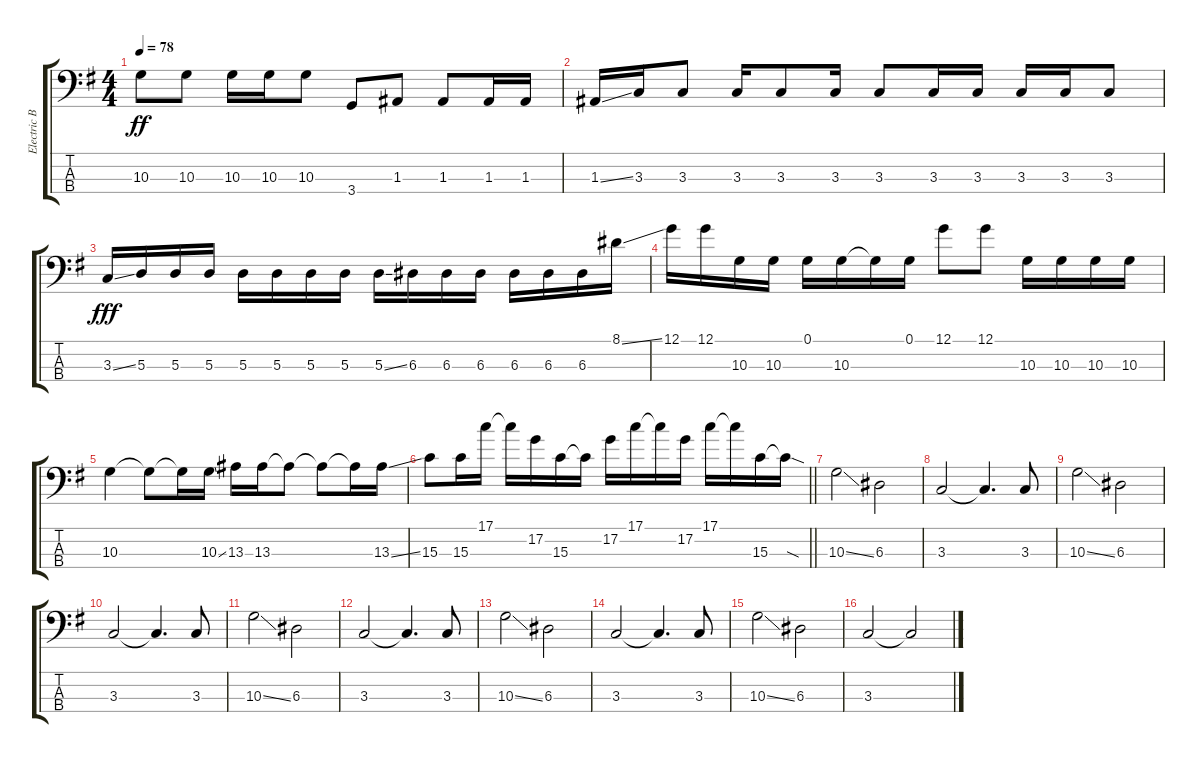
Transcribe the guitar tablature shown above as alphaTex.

\track ("Electric Bass  Guitar - Fuzz Tone" "Electric B") {instrument distortionguitar}
\staff {score tabs}
\tuning (G2 D2 A1 E1) {hide}
\ts (4 4)
\tempo 78
\clef f4
\ks g
10.3.8{dy ff} 10.3.8 10.3.16 10.3.16 10.3.8 3.4.8 1.3.8 1.3.8 1.3.16 1.3.16 |
1.3{ss}.16 3.3.16 3.3.8 3.3.16 3.3.8 3.3.16 3.3.8 3.3.16 3.3.16 3.3.16 3.3.16 3.3.8 |
3.3{ss}.16{dy fff} 5.3.16 5.3.16 5.3.16 5.3.16 5.3.16 5.3.16 5.3.16 5.3{ss}.16 6.3.16 6.3.16 6.3.16 6.3.16 6.3.16 6.3.16 8.1{ss}.16 |
12.1.16 12.1.16 10.3.16 10.3.16 0.1.16 10.3.16 10.3{t}.16 0.1.16 12.1.8 12.1.8 10.3.16 10.3.16 10.3.16 10.3.16 |
10.3.4 10.3{t}.8 10.3{t}.16 10.3{ss}.16 13.3.16 13.3.16 13.3{t}.8 13.3{t}.8 13.3{t}.16 13.3{ss}.16 |
\barLineRight lightlight
15.3.8 15.3.16 17.1.16 17.1{t}.16 17.2.16 15.3.16 15.3{t}.16 17.2.16 17.1.16 17.1{t}.16 17.2.16 17.1.16 17.1{t}.16 15.3.16 15.3{sod t}.16 |
10.3{ss}.2 6.3.2 |
3.3.2 3.3{t}.4{d} 3.3.8 |
10.3{ss}.2 6.3.2 |
3.3.2 3.3{t}.4{d} 3.3.8 |
10.3{ss}.2 6.3.2 |
3.3.2 3.3{t}.4{d} 3.3.8 |
10.3{ss}.2 6.3.2 |
3.3.2 3.3{t}.4{d} 3.3.8 |
10.3{ss}.2 6.3.2 |
3.3.2 3.3{t}.2
